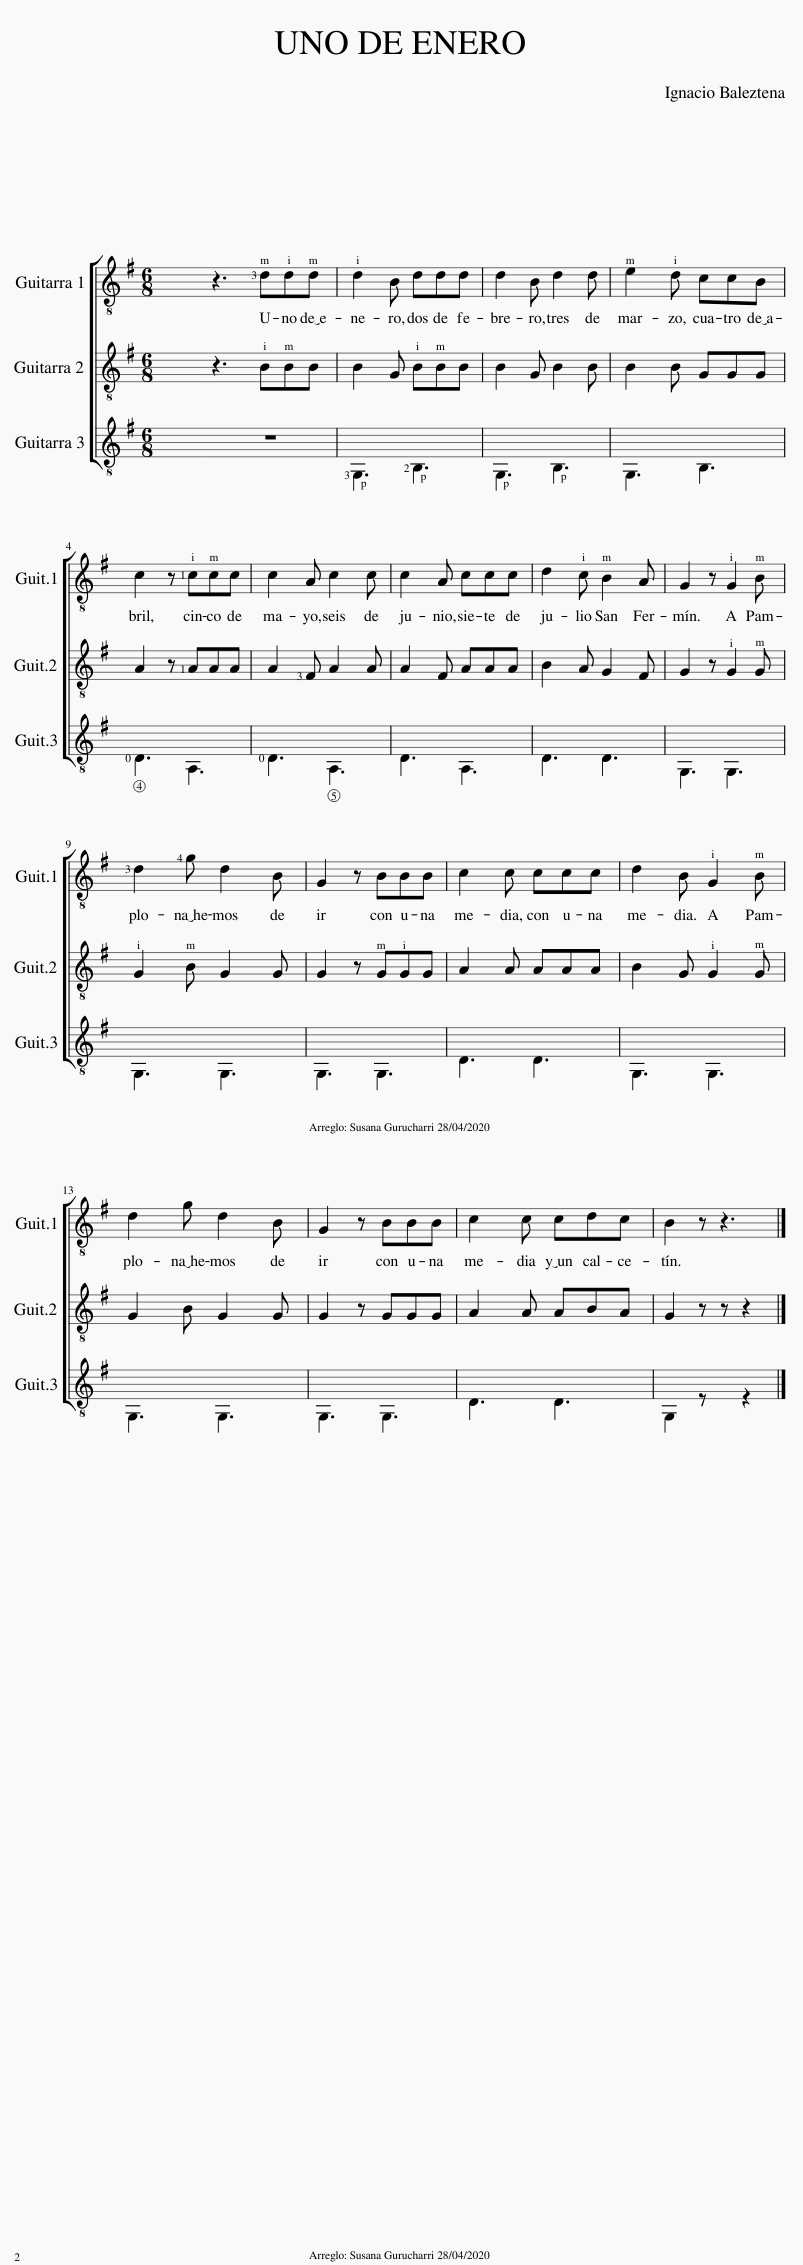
X:1
%%score [ 1 2 3 ]
L:1/8
M:6/8
I:linebreak $
K:G
V:1 treble-8
V:2 treble-8
V:3 treble-8
V:1
 x6 | z3 !3!ddd | d2 B ddd | d2 B d2 d | e2 d ccB |$ %5
 c2 z !1!ccc | c2 A c2 c | c2 A ccc | d2 c B2 A | G2 z G2 B |$ %10
 !3!d2 !4!g d2 B | G2 z BBB | c2 c ccc | d2 B G2 B |$ d2 g d2 B | %15
 G2 z BBB | c2 c cdc | B2 z z3 |] %18
V:2
 x6 | z3 BBB | B2 G BBB | B2 G B2 B | B2 B GGG |$ %5
 A2 z !1!AAA | A2 !3!F A2 A | A2 F AAA | B2 A G2 F | G2 z G2 G |$ %10
 G2 B G2 G | G2 z GGG | A2 A AAA | B2 G G2 G |$ G2 B G2 G | %15
 G2 z GGG | A2 A ABA | G2 z z z2 |] %18
V:3
 x6 | x6 | !3!G,3 !2!B,3 | G,3 B,3 | G,3 B,3 |$ %5
 !0!D3 A,3 | !0!D3 A,3 | D3 A,3 | D3 D3 | G,3 G,3 |$ %10
 G,3 G,3 | G,3 G,3 | D3 D3 | G,3 G,3 |$ G,3 G,3 | %15
 G,3 G,3 | D3 D3 | G,2 z x z2 |] %18
